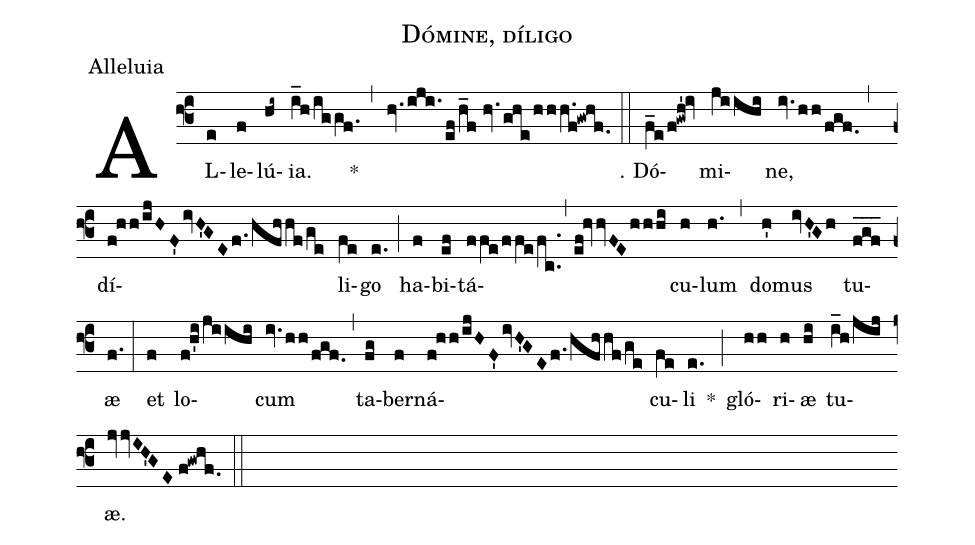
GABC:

name:Dómine, díligo;
office-part:Alleluia;
%%
(f3) AL(e)le(f)lú(hi~)ia.(i_h!/iggf.) *(,)
(hv.iji./ef!/h_f!//hv.ghe!/hhh.f!gwhf.) (::)

℣. Dó(f_e!/f!gwh'!iv)mi(jiihi)ne,(iv.hh!/fgf.) (,)
dí(f!hh!/ijHF'ivH'GE/f.!/hfhhf!/ge)li(fe)go(e.) (;)
ha(f)bi(ef)tá(ffe!/ffe!/fc..,ef!hvvFEhhhi)cu(h)lum(h.) (,)
do(h')mus(ivH'Gh) tu(fgf___)æ(f.) (:)
et(f) lo(f!h'i!/jiihi)cum(iv.hh!/fgf.) (,)
ta(fg)ber(f)ná(f!hh!/ijHF'ivH'GE/f.!/hfhhf!/ge)cu(fe)li(e.) *(;)
gló(hh)ri(h)æ(hi) tu(i_h!/jij)æ.(jvvIH'GE!//f!gwhf.) (::)
